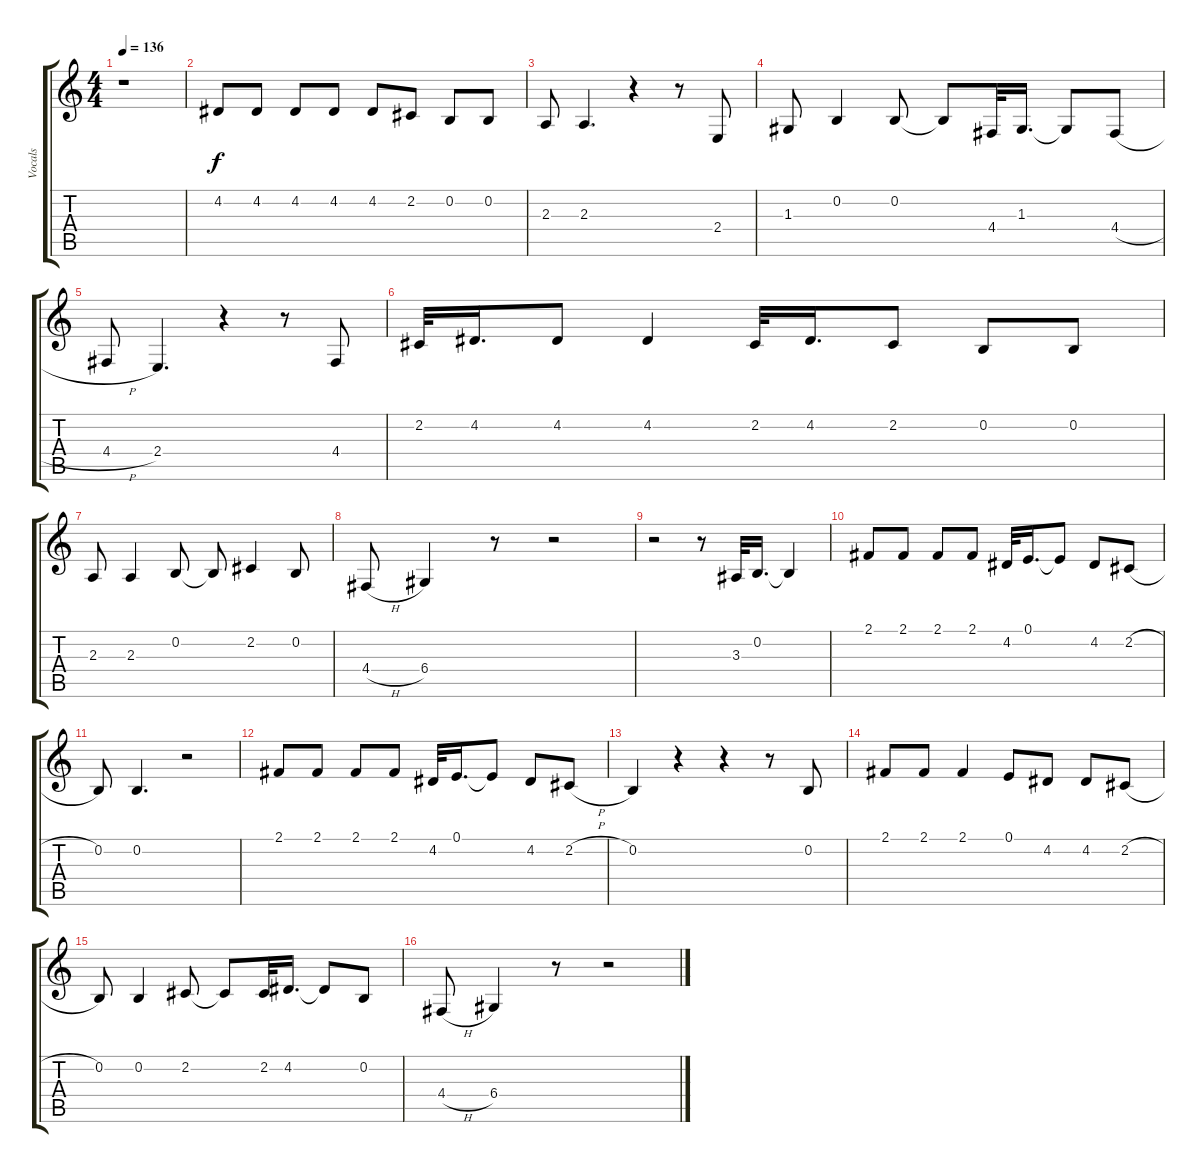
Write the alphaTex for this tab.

\track ("Vocals" "Vocals") {instrument tenorsax}
\staff {score tabs}
\tuning (E4 B3 G3 D3 A2 E2) {hide}
\ts (4 4)
\tempo 136
\clef g2
\ks c
r.1{dy f} |
4.2.8 4.2.8 4.2.8 4.2.8 4.2.8 2.2.8 0.2.8 0.2.8 |
2.3.8 2.3.4{d} r.4 r.8 2.4.8 |
1.3.8 0.2.4 0.2.8 0.2{t}.8 4.4.32 1.3.16{d} 1.3{t}.8 4.4{h}.8 |
4.4{h}.8 2.4.4{d} r.4 r.8 4.4.8 |
2.2.32 4.2.16{d} 4.2.8 4.2.4 2.2.32 4.2.16{d} 2.2.8 0.2.8 0.2.8 |
2.3.8 2.3.4 0.2.8 0.2{t}.8 2.2.4 0.2.8 |
4.4{h}.8 6.4.4 r.8 r.2 |
r.2 r.8 3.3.32 0.2.16{d} 0.2{t}.4 |
2.1.8 2.1.8 2.1.8 2.1.8 4.2.32 0.1.16{d} 0.1{t}.8 4.2.8 2.2{h}.8 |
0.2.8 0.2.4{d} r.2 |
2.1.8 2.1.8 2.1.8 2.1.8 4.2.32 0.1.16{d} 0.1{t}.8 4.2.8 2.2{h}.8 |
0.2.4 r.4 r.4 r.8 0.2.8 |
2.1.8 2.1.8 2.1.4 0.1.8 4.2.8 4.2.8 2.2{h}.8 |
0.2.8 0.2.4 2.2.8 2.2{t}.8 2.2.32 4.2.16{d} 4.2{t}.8 0.2.8 |
4.4{h}.8 6.4.4 r.8 r.2
